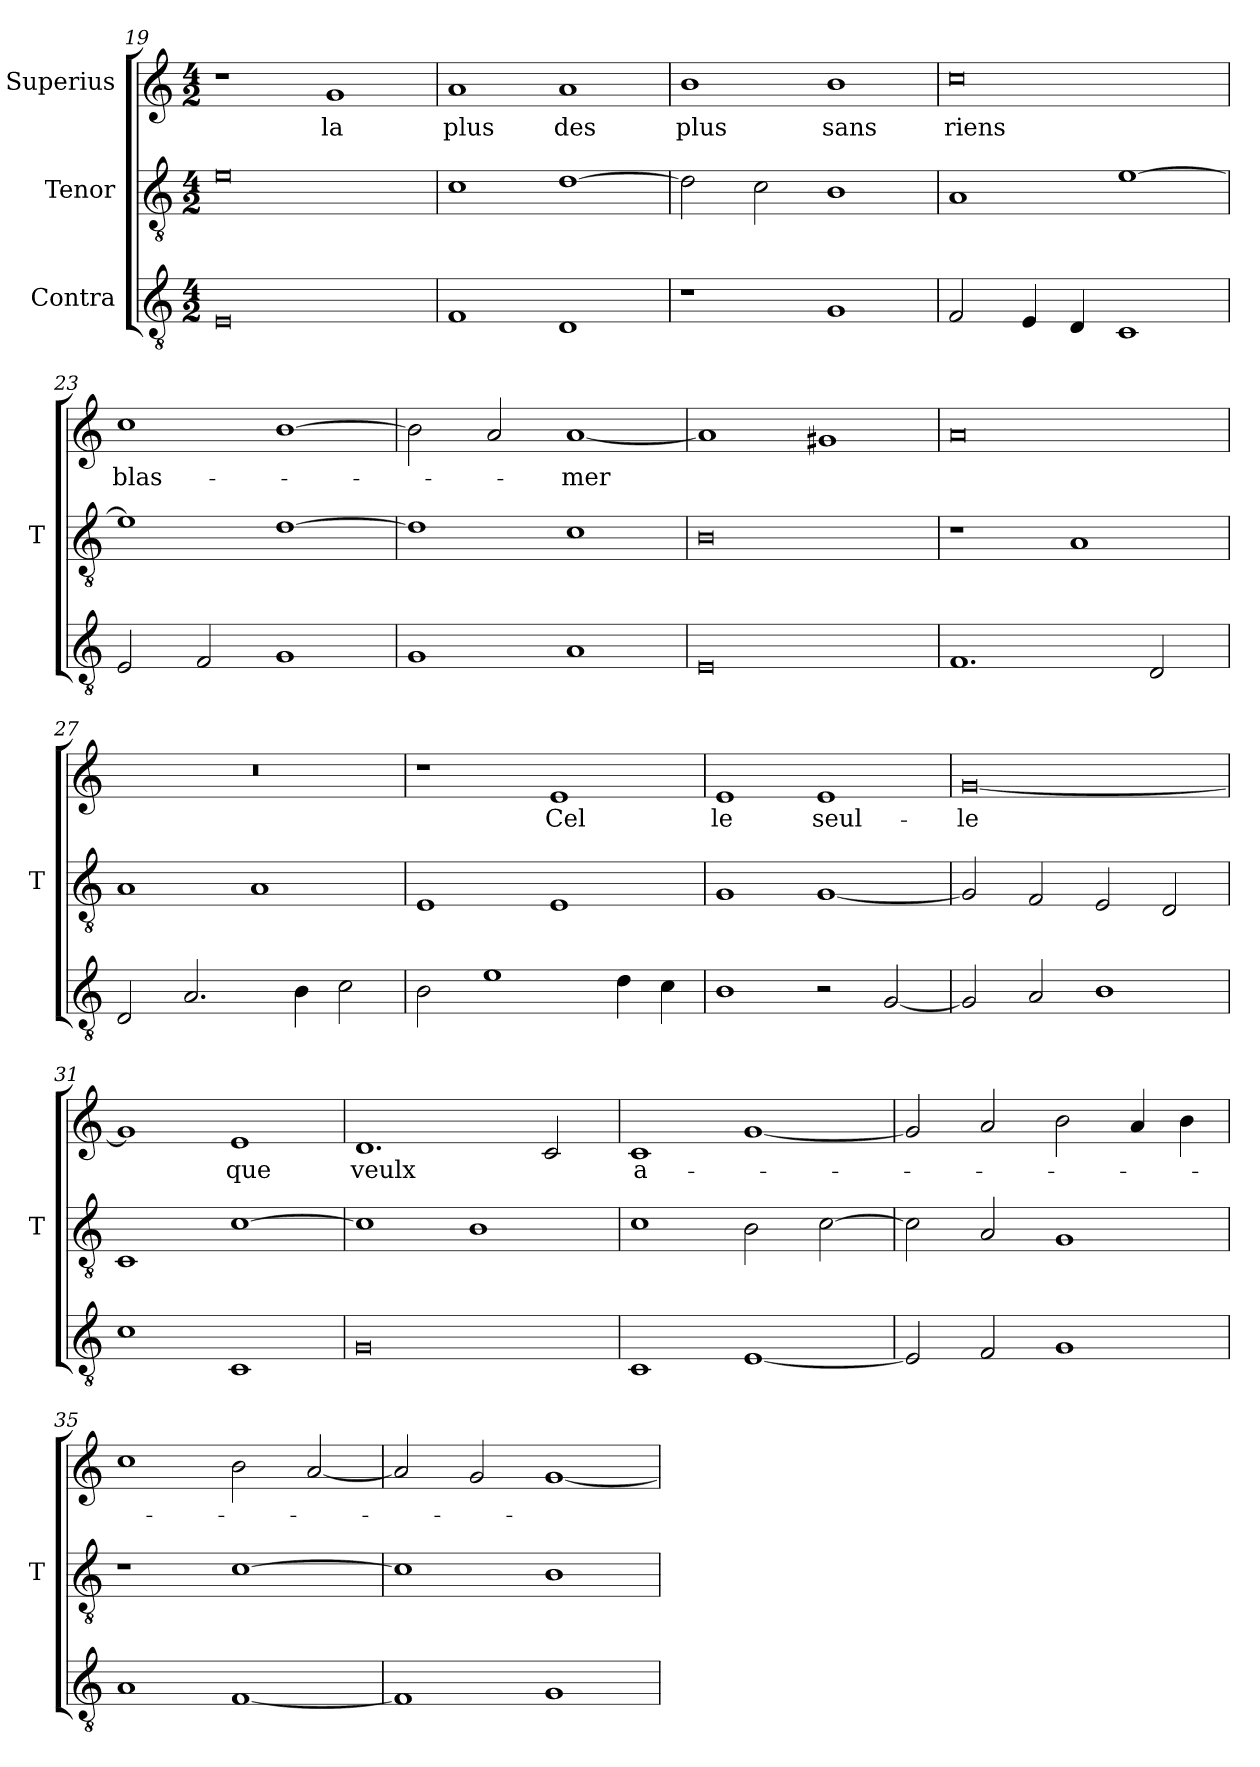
**kern	**kern	**kern	**text
*part3	*part2	*part1	*part1
*staff3	*staff2	*staff1	*staff1
*I"Contra	*I"Tenor	*I"Superius	*
*	*I'T	*	*
*clefGv2	*clefGv2	*clefG2	*
*M4/2	*M4/2	*M4/2	*
=19	=19	=19	=19
0E	0e	1r	.
.	.	1g	-la
=20	=20	=20	=20
1F	1c	1a	-plus
1D	[1d	1a	-des
=21	=21	=21	=21
1r	2d]	1b	-plus
.	2c	.	.
1G	1B	1b	-sans
=22	=22	=22	=22
2F	1A	0cc	-riens
4E	.	.	.
4D	.	.	.
1C	[1e	.	.
=23	=23	=23	=23
2E	1e]	1cc	blas-
2F	.	.	.
1G	[1d	[1b	.
=24	=24	=24	=24
1G	1d]	2b]	.
.	.	2a	.
1A	1c	[1a	-mer
=25	=25	=25	=25
0E	0B	1a]	.
.	.	1g#X	.
=26	=26	=26	=26
1.F	1r	0a	.
.	1A	.	.
2D	.	.	.
=27	=27	=27	=27
2D	1A	0r	.
2.A	.	.	.
.	1A	.	.
4B	.	.	.
2c	.	.	.
=28	=28	=28	=28
2B	1E	1r	.
1e	.	.	.
.	1E	1e	-Cel
4d	.	.	.
4c	.	.	.
=29	=29	=29	=29
1B	1G	1e	-le
2r	[1G	1e	seul-
[2G	.	.	.
=30	=30	=30	=30
2G]	2G]	[0g	-le
2A	2F	.	.
1B	2E	.	.
.	2D	.	.
=31	=31	=31	=31
1c	1C	1g]	.
1C	[1c	1e	-que
=32	=32	=32	=32
0G	1c]	1.d	-veulx
.	1B	.	.
.	.	2c	.
=33	=33	=33	=33
1C	1c	1c	a-
[1E	2B	[1g	.
.	[2c	.	.
=34	=34	=34	=34
2E]	2c]	2g]	.
2F	2A	2a	.
1G	1G	2b	.
.	.	4a	.
.	.	4b	.
=35	=35	=35	=35
1A	1r	1cc	.
[1F	[1c	2b	.
.	.	[2a	.
=36	=36	=36	=36
1F]	1c]	2a]	.
.	.	2g	.
1G	1B	[1g	.
=	=	=	=
*-	*-	*-	*-
